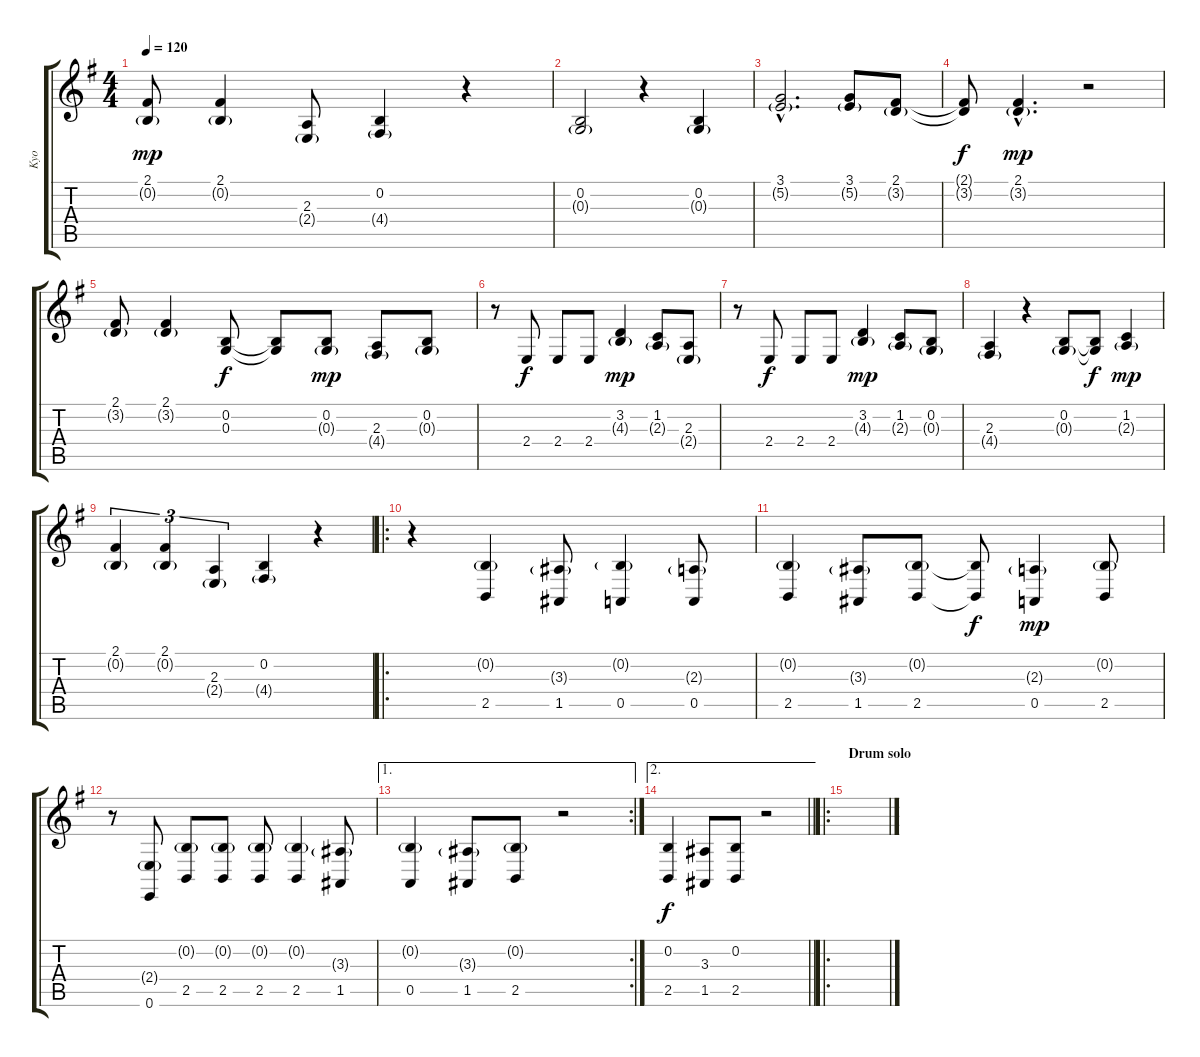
\track ("Kyo" "Kyo") {instrument cello}
\staff {score tabs}
\tuning (E4 B3 G3 D3 A2 E2) {hide}
\ts (4 4)
\tempo 120
\clef g2
\ks g
(2.1 0.2{g}).8{dy mp} (2.1 0.2{g}).4 (2.3 2.4{g}).8 (0.2 4.4{g}).4 r.4 |
(0.2 0.3{g}).2 r.4 (0.2 0.3{g}).4 |
(3.1{hac} 5.2{g hac}).2{d} (3.1 5.2{g}).8 (2.1 3.2{g}).8 |
(2.1{t} 3.2{t}).8{dy f} (2.1{hac} 3.2{g hac}).4{d dy mp} r.2 |
(2.1 3.2{g}).8 (2.1 3.2{g}).4 (0.2 0.3).8{dy f} (0.2{t} 0.3{t}).8 (0.2 0.3{g}).8{dy mp} (2.3 4.4{g}).8 (0.2 0.3{g}).8 |
r.8 2.4.8{dy f} 2.4.8 2.4.8 (3.2 4.3{g}).4{dy mp} (1.2 2.3{g}).8 (2.3 2.4{g}).8 |
r.8 2.4.8{dy f} 2.4.8 2.4.8 (3.2 4.3{g}).4{dy mp} (1.2 2.3{g}).8 (0.2 0.3{g}).8 |
(2.3 4.4{g}).4 r.4 (0.2 0.3{g}).8 (0.2{t} 0.3{t}).8{dy f} (1.2 2.3{g}).4{dy mp} |
(2.1 0.2{g}).4{tu (3 2)} (2.1 0.2{g}).4{tu (3 2)} (2.3 2.4{g}).4{tu (3 2)} (0.2 4.4{g}).4 r.4 |
\ro
r.4 (0.2{g} 2.5).4 (3.3{g} 1.5).8 (0.2{g} 0.5).4 (2.3{g} 0.5).8 |
(0.2{g} 2.5).4 (3.3{g} 1.5).8 (0.2{g} 2.5).8 (0.2{t} 2.5{t}).8{dy f} (2.3{g} 0.5).4{dy mp} (0.2{g} 2.5).8 |
r.8 (2.4{g} 0.6).8 (0.2{g} 2.5).8 (0.2{g} 2.5).8 (0.2{g} 2.5).8 (0.2{g} 2.5).4 (3.3{g} 1.5).8 |
\ae 1
\rc 2
(0.2{g} 0.5).4 (3.3{g} 1.5).8 (0.2{g} 2.5).8 r.2 |
\ae 2
\barLineRight lightlight
(0.2 2.5).4{dy f} (3.3 1.5).8 (0.2 2.5).8 r.2 |
\ro
\section ("" "Drum solo")
